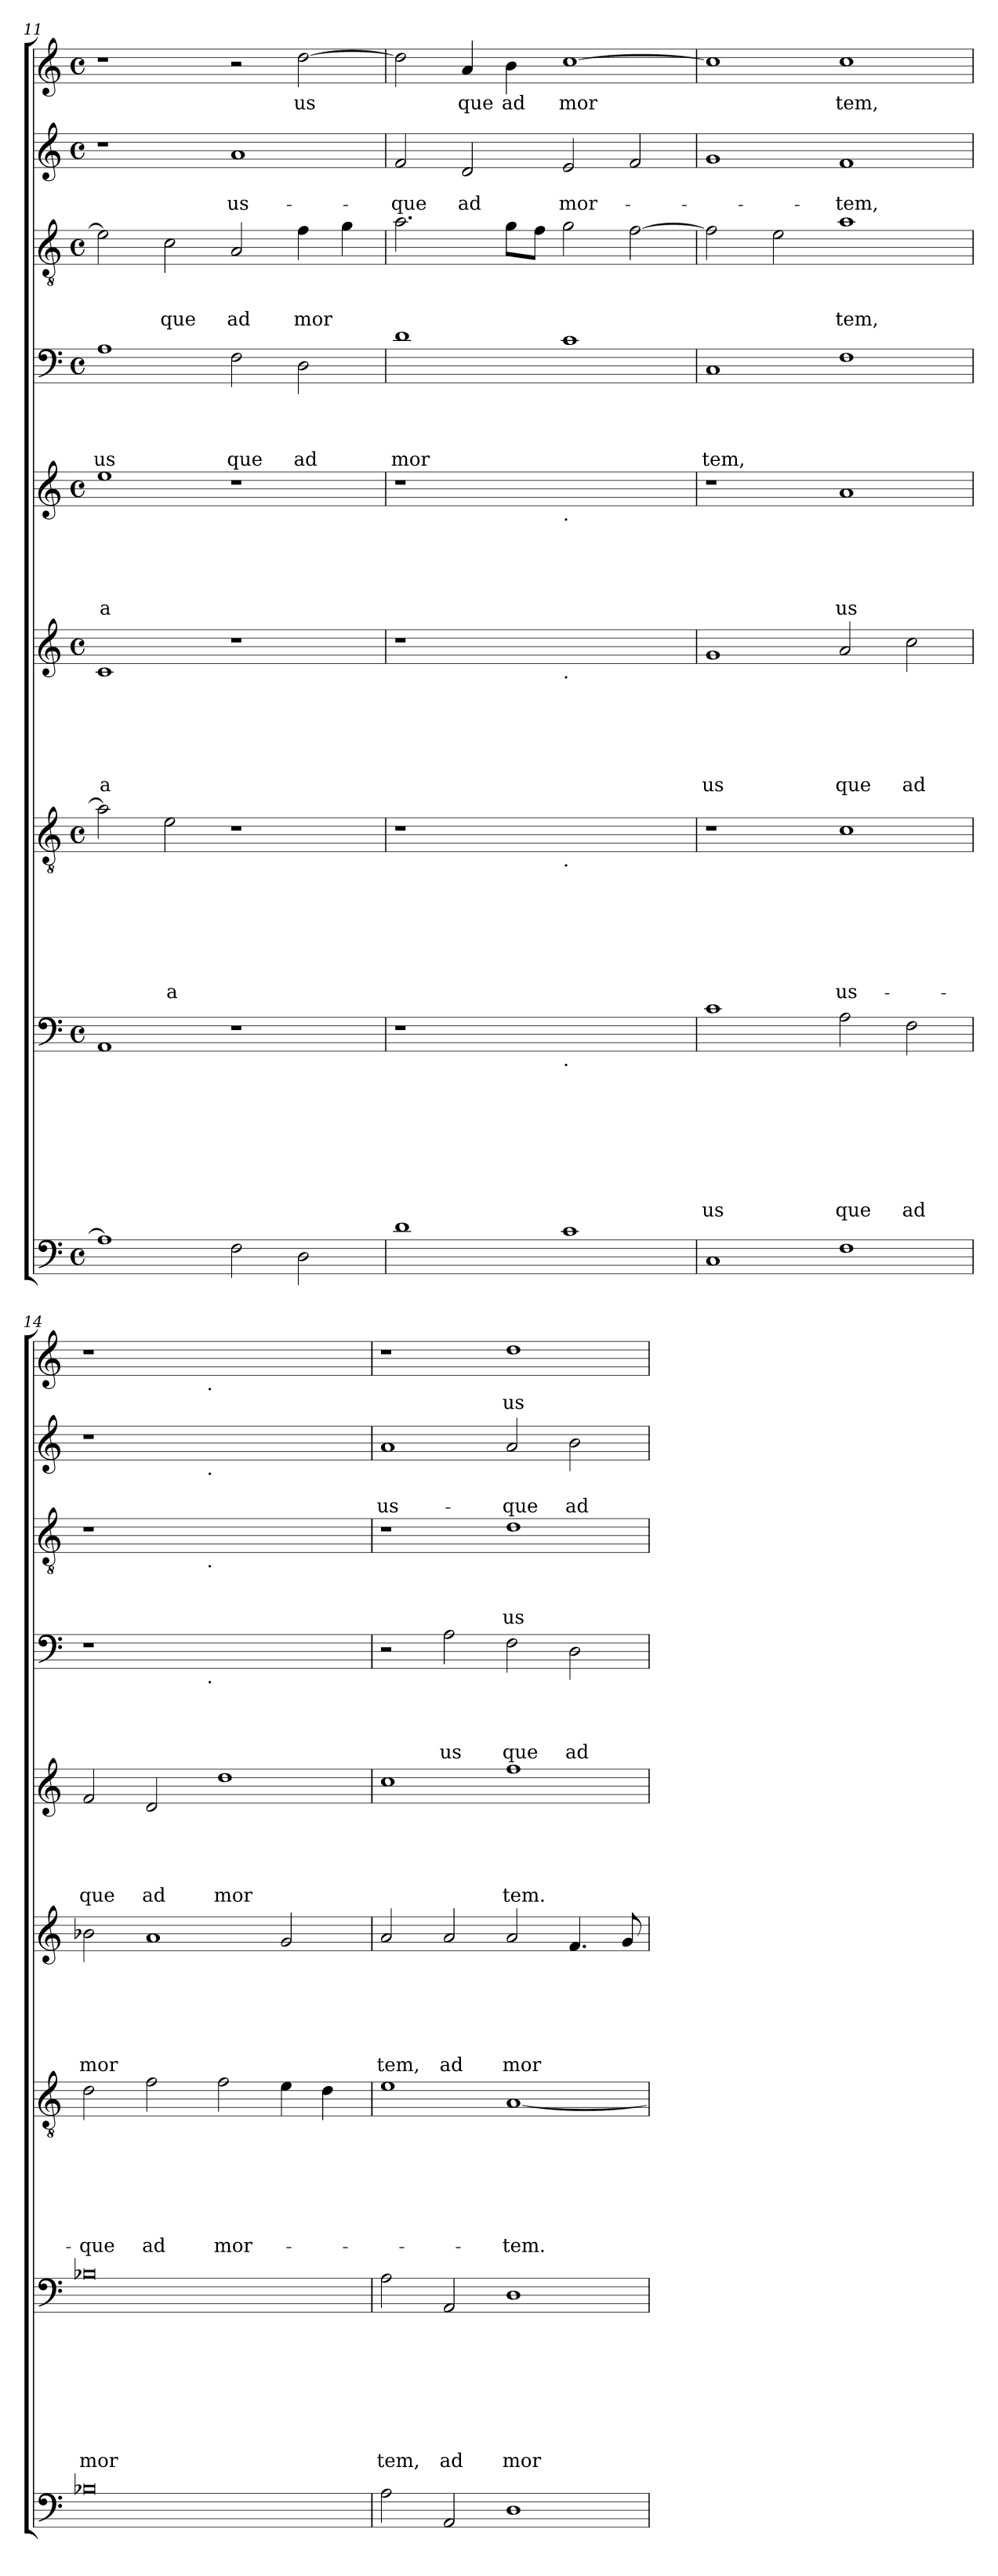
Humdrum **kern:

**kern	**kern	**text	**text	**text	**text	**text	**text	**text	**text	**kern	**text	**text	**text	**text	**text	**text	**text	**kern	**text	**text	**text	**text	**text	**text	**kern	**text	**text	**text	**text	**text	**kern	**text	**text	**text	**text	**kern	**text	**text	**text	**kern	**text	**text	**kern	**text
*part9	*part8	*part8	*part8	*part8	*part8	*part8	*part8	*part8	*part8	*part7	*part7	*part7	*part7	*part7	*part7	*part7	*part7	*part6	*part6	*part6	*part6	*part6	*part6	*part6	*part5	*part5	*part5	*part5	*part5	*part5	*part4	*part4	*part4	*part4	*part4	*part3	*part3	*part3	*part3	*part2	*part2	*part2	*part1	*part1
*staff9	*staff8	*staff8	*staff8	*staff8	*staff8	*staff8	*staff8	*staff8	*staff8	*staff7	*staff7	*staff7	*staff7	*staff7	*staff7	*staff7	*staff7	*staff6	*staff6	*staff6	*staff6	*staff6	*staff6	*staff6	*staff5	*staff5	*staff5	*staff5	*staff5	*staff5	*staff4	*staff4	*staff4	*staff4	*staff4	*staff3	*staff3	*staff3	*staff3	*staff2	*staff2	*staff2	*staff1	*staff1
!!LO:PB:g=z
*clefF4	*clefF4	*	*	*	*	*	*	*	*	*clefGv2	*	*	*	*	*	*	*	*clefG2	*	*	*	*	*	*	*clefG2	*	*	*	*	*	*clefF4	*	*	*	*	*clefGv2	*	*	*	*clefG2	*	*	*clefG2	*
*k[]	*k[]	*	*	*	*	*	*	*	*	*k[]	*	*	*	*	*	*	*	*k[]	*	*	*	*	*	*	*k[]	*	*	*	*	*	*k[]	*	*	*	*	*k[]	*	*	*	*k[]	*	*	*k[]	*
*C:	*C:	*	*	*	*	*	*	*	*	*C:	*	*	*	*	*	*	*	*C:	*	*	*	*	*	*	*C:	*	*	*	*	*	*C:	*	*	*	*	*C:	*	*	*	*C:	*	*	*C:	*
*M4/4	*M4/4	*	*	*	*	*	*	*	*	*M4/4	*	*	*	*	*	*	*	*M4/4	*	*	*	*	*	*	*M4/4	*	*	*	*	*	*M4/4	*	*	*	*	*M4/4	*	*	*	*M4/4	*	*	*M4/4	*
*met(c)	*met(c)	*	*	*	*	*	*	*	*	*met(c)	*	*	*	*	*	*	*	*met(c)	*	*	*	*	*	*	*met(c)	*	*	*	*	*	*met(c)	*	*	*	*	*met(c)	*	*	*	*met(c)	*	*	*met(c)	*
=11	=11	=11	=11	=11	=11	=11	=11	=11	=11	=11	=11	=11	=11	=11	=11	=11	=11	=11	=11	=11	=11	=11	=11	=11	=11	=11	=11	=11	=11	=11	=11	=11	=11	=11	=11	=11	=11	=11	=11	=11	=11	=11	=11	=11
!	!	!	!	!	!	!	!	!	!	!	!	!	!	!	!	!	!	!	!	!	!	!	!	!LO:LY:b	!	!	!	!	!	!LO:LY:b	!	!	!	!	!LO:LY:b	!	!	!	!	!	!	!	!	!
1A]	1AA	.	.	.	.	.	.	.	.	2a\]	.	.	.	.	.	.	.	1c	.	.	.	.	.	a	1ee	.	.	.	.	a	1A	.	.	.	us	2e\]	.	.	.	1r	.	.	1r	.
!	!	!	!	!	!	!	!	!	!	!	!	!	!	!	!	!	!LO:LY:b	!	!	!	!	!	!	!	!	!	!	!	!	!	!	!	!	!	!	!	!	!	!LO:LY:b	!	!	!	!	!
.	.	.	.	.	.	.	.	.	.	2e\	.	.	.	.	.	.	-a	.	.	.	.	.	.	.	.	.	.	.	.	.	.	.	.	.	.	2c\	.	.	que	.	.	.	.	.
!	!	!	!	!	!	!	!	!	!	!	!	!	!	!	!	!	!	!	!	!	!	!	!	!	!	!	!	!	!	!	!	!	!	!	!LO:LY:b	!	!	!	!LO:LY:b	!	!	!LO:LY:b	!	!
2F>\	1r	.	.	.	.	.	.	.	.	1r	.	.	.	.	.	.	.	1r	.	.	.	.	.	.	1r	.	.	.	.	.	2F\	.	.	.	que	2A/	.	.	ad	1a	.	us-	2r	.
!	!	!	!	!	!	!	!	!	!	!	!	!	!	!	!	!	!	!	!	!	!	!	!	!	!	!	!	!	!	!	!	!	!	!	!LO:LY:b	!	!	!	!LO:LY:b	!	!	!	!	!LO:LY:b
2D\	.	.	.	.	.	.	.	.	.	.	.	.	.	.	.	.	.	.	.	.	.	.	.	.	.	.	.	.	.	.	2D\	.	.	.	ad	4f\	.	.	mor	.	.	.	[>2dd\	us
.	.	.	.	.	.	.	.	.	.	.	.	.	.	.	.	.	.	.	.	.	.	.	.	.	.	.	.	.	.	.	.	.	.	.	.	4g\	.	.	.	.	.	.	.	.
=12	=12	=12	=12	=12	=12	=12	=12	=12	=12	=12	=12	=12	=12	=12	=12	=12	=12	=12	=12	=12	=12	=12	=12	=12	=12	=12	=12	=12	=12	=12	=12	=12	=12	=12	=12	=12	=12	=12	=12	=12	=12	=12	=12	=12
!	!	!	!	!	!	!	!	!	!	!	!	!	!	!	!	!	!	!	!	!	!	!	!	!	!	!	!	!	!	!	!	!	!	!	!LO:LY:b	!	!	!	!	!	!	!LO:LY:b	!	!
1d	1r	.	.	.	.	.	.	.	.	1r	.	.	.	.	.	.	.	1r	.	.	.	.	.	.	1r	.	.	.	.	.	1d	.	.	.	mor	2.a\	.	.	.	2f/	.	-que	2dd\]	.
!	!	!	!	!	!	!	!	!	!	!	!	!	!	!	!	!	!	!	!	!	!	!	!	!	!	!	!	!	!	!	!	!	!	!	!	!	!	!	!	!	!	!LO:LY:b	!	!LO:LY:b
.	.	.	.	.	.	.	.	.	.	.	.	.	.	.	.	.	.	.	.	.	.	.	.	.	.	.	.	.	.	.	.	.	.	.	.	.	.	.	.	2d/	.	ad	4a/	que
!	!	!	!	!	!	!	!	!	!	!	!	!	!	!	!	!	!	!	!	!	!	!	!	!	!	!	!	!	!	!	!	!	!	!	!	!	!	!	!	!	!	!	!	!LO:LY:b
.	.	.	.	.	.	.	.	.	.	.	.	.	.	.	.	.	.	.	.	.	.	.	.	.	.	.	.	.	.	.	.	.	.	.	.	8g\L	.	.	.	.	.	.	4b\	ad
.	.	.	.	.	.	.	.	.	.	.	.	.	.	.	.	.	.	.	.	.	.	.	.	.	.	.	.	.	.	.	.	.	.	.	.	8f\J	.	.	.	.	.	.	.	.
!	!	!	!	!	!	!	!	!	!	!	!	!	!	!	!	!	!	!	!	!	!	!	!	!	!LO:TX:b:t=.	!	!	!	!	!	!	!	!	!	!	!	!	!	!	!	!	!	!	!
!	!	!	!	!	!	!	!	!	!	!	!	!	!	!	!	!	!	!LO:TX:b:t=.	!	!	!	!	!	!	!	!	!	!	!	!	!	!	!	!	!	!	!	!	!	!	!	!	!	!
!	!	!	!	!	!	!	!	!	!	!LO:TX:b:t=.	!	!	!	!	!	!	!	!	!	!	!	!	!	!	!	!	!	!	!	!	!	!	!	!	!	!	!	!	!	!	!	!	!	!
!	!LO:TX:b:t=.	!	!	!	!	!	!	!	!	!	!	!	!	!	!	!	!	!	!	!	!	!	!	!	!	!	!	!	!	!	!	!	!	!	!	!	!	!	!	!	!	!	!	!
!	!	!	!	!	!	!	!	!	!	!	!	!	!	!	!	!	!	!	!	!	!	!	!	!	!	!	!	!	!	!	!	!	!	!	!	!	!	!	!	!	!	!LO:LY:b	!	!LO:LY:b
1c	1ryy	.	.	.	.	.	.	.	.	1ryy	.	.	.	.	.	.	.	1ryy	.	.	.	.	.	.	1ryy	.	.	.	.	.	1c	.	.	.	.	2g\	.	.	.	2e/	.	mor-	[>1cc	mor
.	.	.	.	.	.	.	.	.	.	.	.	.	.	.	.	.	.	.	.	.	.	.	.	.	.	.	.	.	.	.	.	.	.	.	.	[>2f\	.	.	.	2f/	.	.	.	.
=13	=13	=13	=13	=13	=13	=13	=13	=13	=13	=13	=13	=13	=13	=13	=13	=13	=13	=13	=13	=13	=13	=13	=13	=13	=13	=13	=13	=13	=13	=13	=13	=13	=13	=13	=13	=13	=13	=13	=13	=13	=13	=13	=13	=13
!	!	!	!	!	!	!	!	!	!LO:LY:b	!	!	!	!	!	!	!	!	!	!	!	!	!	!	!LO:LY:b	!	!	!	!	!	!	!	!	!	!	!LO:LY:b	!	!	!	!	!	!	!	!	!
1C<	1c	.	.	.	.	.	.	.	us	1r	.	.	.	.	.	.	.	1g	.	.	.	.	.	us	1r	.	.	.	.	.	1C	.	.	.	tem,	2f\]	.	.	.	1g	.	.	1cc]	.
.	.	.	.	.	.	.	.	.	.	.	.	.	.	.	.	.	.	.	.	.	.	.	.	.	.	.	.	.	.	.	.	.	.	.	.	2e\	.	.	.	.	.	.	.	.
!	!	!	!	!	!	!	!	!	!LO:LY:b	!	!	!	!	!	!	!	!LO:LY:b	!	!	!	!	!	!	!LO:LY:b	!	!	!	!	!	!LO:LY:b	!	!	!	!	!	!	!	!	!LO:LY:b	!	!	!LO:LY:b	!	!LO:LY:b
1F	2A\	.	.	.	.	.	.	.	que	1c	.	.	.	.	.	.	us-	2a/	.	.	.	.	.	que	1a	.	.	.	.	us	1F	.	.	.	.	1a	.	.	tem,	1f	.	-tem,	1cc	tem,
!	!	!	!	!	!	!	!	!	!LO:LY:b	!	!	!	!	!	!	!	!	!	!	!	!	!	!	!LO:LY:b	!	!	!	!	!	!	!	!	!	!	!	!	!	!	!	!	!	!	!	!
.	2F\	.	.	.	.	.	.	.	ad	.	.	.	.	.	.	.	.	2cc\	.	.	.	.	.	ad	.	.	.	.	.	.	.	.	.	.	.	.	.	.	.	.	.	.	.	.
=14	=14	=14	=14	=14	=14	=14	=14	=14	=14	=14	=14	=14	=14	=14	=14	=14	=14	=14	=14	=14	=14	=14	=14	=14	=14	=14	=14	=14	=14	=14	=14	=14	=14	=14	=14	=14	=14	=14	=14	=14	=14	=14	=14	=14
!	!	!	!	!	!	!	!	!	!LO:LY:b	!	!	!	!	!	!	!	!LO:LY:b	!	!	!	!	!	!	!LO:LY:b	!	!	!	!	!	!LO:LY:b	!	!	!	!	!	!	!	!	!	!	!	!	!	!
*	*	*	*	*	*	*	*	*	*	*	*	*	*	*	*	*	*	*	*	*	*	*	*	*	*	*	*	*	*	*	*^	*	*	*	*	*^	*	*	*	*^	*	*	*^	*
0B-X	0B-X	.	.	.	.	.	.	.	mor	2d\	.	.	.	.	.	.	-que	2b-X\	.	.	.	.	.	mor	2f/	.	.	.	.	que	1r	2ryy	.	.	.	.	1r	2ryy	.	.	.	1r	2ryy	.	.	1r	2ryy	.
!	!	!	!	!	!	!	!	!	!	!	!	!	!	!	!	!	!LO:LY:b	!	!	!	!	!	!	!	!	!	!	!	!	!LO:LY:b	!	!	!	!	!	!	!	!	!	!	!	!	!	!	!	!	!	!
.	.	.	.	.	.	.	.	.	.	2f\	.	.	.	.	.	.	ad	1a	.	.	.	.	.	.	2d/	.	.	.	.	ad	.	4...ryy	.	.	.	.	.	4...ryy	.	.	.	.	4...ryy	.	.	.	4...ryy	.
!	!	!	!	!	!	!	!	!	!	!	!	!	!	!	!	!	!	!	!	!	!	!	!	!	!	!	!	!	!	!	!	!	!	!	!	!	!	!	!	!	!	!	!	!	!	!	!LO:TX:b:t=.	!
!	!	!	!	!	!	!	!	!	!	!	!	!	!	!	!	!	!	!	!	!	!	!	!	!	!	!	!	!	!	!	!	!	!	!	!	!	!	!	!	!	!	!	!LO:TX:b:t=.	!	!	!	!	!
!	!	!	!	!	!	!	!	!	!	!	!	!	!	!	!	!	!	!	!	!	!	!	!	!	!	!	!	!	!	!	!	!	!	!	!	!	!	!LO:TX:b:t=.	!	!	!	!	!	!	!	!	!	!
!	!	!	!	!	!	!	!	!	!	!	!	!	!	!	!	!	!	!	!	!	!	!	!	!	!	!	!	!	!	!	!	!LO:TX:b:t=.	!	!	!	!	!	!	!	!	!	!	!	!	!	!	!	!
.	.	.	.	.	.	.	.	.	.	.	.	.	.	.	.	.	.	.	.	.	.	.	.	.	.	.	.	.	.	.	.	1ryy	.	.	.	.	.	1ryy	.	.	.	.	1ryy	.	.	.	1ryy	.
!	!	!	!	!	!	!	!	!	!	!	!	!	!	!	!	!	!LO:LY:b	!	!	!	!	!	!	!	!	!	!	!	!	!LO:LY:b	!	!	!	!	!	!	!	!	!	!	!	!	!	!	!	!	!	!
.	.	.	.	.	.	.	.	.	.	2f\	.	.	.	.	.	.	mor-	.	.	.	.	.	.	.	1dd	.	.	.	.	mor	1ryy	.	.	.	.	.	1ryy	.	.	.	.	1ryy	.	.	.	1ryy	.	.
.	.	.	.	.	.	.	.	.	.	4e\	.	.	.	.	.	.	.	2g/	.	.	.	.	.	.	.	.	.	.	.	.	.	.	.	.	.	.	.	.	.	.	.	.	.	.	.	.	.	.
.	.	.	.	.	.	.	.	.	.	4d\	.	.	.	.	.	.	.	.	.	.	.	.	.	.	.	.	.	.	.	.	.	.	.	.	.	.	.	.	.	.	.	.	.	.	.	.	.	.
.	.	.	.	.	.	.	.	.	.	.	.	.	.	.	.	.	.	.	.	.	.	.	.	.	.	.	.	.	.	.	.	32ryy	.	.	.	.	.	32ryy	.	.	.	.	32ryy	.	.	.	32ryy	.
=15	=15	=15	=15	=15	=15	=15	=15	=15	=15	=15	=15	=15	=15	=15	=15	=15	=15	=15	=15	=15	=15	=15	=15	=15	=15	=15	=15	=15	=15	=15	=15	=15	=15	=15	=15	=15	=15	=15	=15	=15	=15	=15	=15	=15	=15	=15	=15	=15
!	!	!	!	!	!	!	!	!	!LO:LY:b	!	!	!	!	!	!	!	!	!	!	!	!	!	!	!LO:LY:b	!	!	!	!	!	!	!	!	!	!	!	!	!	!	!	!	!	!	!	!	!LO:LY:b	!	!	!
*	*	*	*	*	*	*	*	*	*	*	*	*	*	*	*	*	*	*	*	*	*	*	*	*	*	*	*	*	*	*	*v	*v	*	*	*	*	*	*	*	*	*	*v	*v	*	*	*v	*v	*
*	*	*	*	*	*	*	*	*	*	*	*	*	*	*	*	*	*	*	*	*	*	*	*	*	*	*	*	*	*	*	*	*	*	*	*	*v	*v	*	*	*	*	*	*	*	*
2A\	2A\	.	.	.	.	.	.	.	tem,	1e	.	.	.	.	.	.	.	2a/	.	.	.	.	.	tem,	1cc	.	.	.	.	.	2r	.	.	.	.	1r	.	.	.	1a	.	us-	1r	.
!	!	!	!	!	!	!	!	!	!LO:LY:b	!	!	!	!	!	!	!	!	!	!	!	!	!	!	!LO:LY:b	!	!	!	!	!	!	!	!	!	!	!LO:LY:b	!	!	!	!	!	!	!	!	!
2AA/	2AA/	.	.	.	.	.	.	.	ad	.	.	.	.	.	.	.	.	2a/	.	.	.	.	.	ad	.	.	.	.	.	.	2A\	.	.	.	us	.	.	.	.	.	.	.	.	.
!	!	!	!	!	!	!	!	!	!LO:LY:b	!	!	!	!	!	!	!	!LO:LY:b	!	!	!	!	!	!	!LO:LY:b	!	!	!	!	!	!LO:LY:b	!	!	!	!	!LO:LY:b	!	!	!	!LO:LY:b	!	!	!LO:LY:b	!	!LO:LY:b
1D>	1D	.	.	.	.	.	.	.	mor	[<1A	.	.	.	.	.	.	-tem.	2a/	.	.	.	.	.	mor	1ff	.	.	.	.	tem.	2F\	.	.	.	que	1d	.	.	us	2a/	.	-que	1dd	us
!	!	!	!	!	!	!	!	!	!	!	!	!	!	!	!	!	!	!	!	!	!	!	!	!	!	!	!	!	!	!	!	!	!	!	!LO:LY:b	!	!	!	!	!	!	!LO:LY:b	!	!
.	.	.	.	.	.	.	.	.	.	.	.	.	.	.	.	.	.	4.f/	.	.	.	.	.	.	.	.	.	.	.	.	2D\	.	.	.	ad	.	.	.	.	2b\	.	ad	.	.
.	.	.	.	.	.	.	.	.	.	.	.	.	.	.	.	.	.	8g/	.	.	.	.	.	.	.	.	.	.	.	.	.	.	.	.	.	.	.	.	.	.	.	.	.	.
=	=	=	=	=	=	=	=	=	=	=	=	=	=	=	=	=	=	=	=	=	=	=	=	=	=	=	=	=	=	=	=	=	=	=	=	=	=	=	=	=	=	=	=	=
*-	*-	*-	*-	*-	*-	*-	*-	*-	*-	*-	*-	*-	*-	*-	*-	*-	*-	*-	*-	*-	*-	*-	*-	*-	*-	*-	*-	*-	*-	*-	*-	*-	*-	*-	*-	*-	*-	*-	*-	*-	*-	*-	*-	*-
